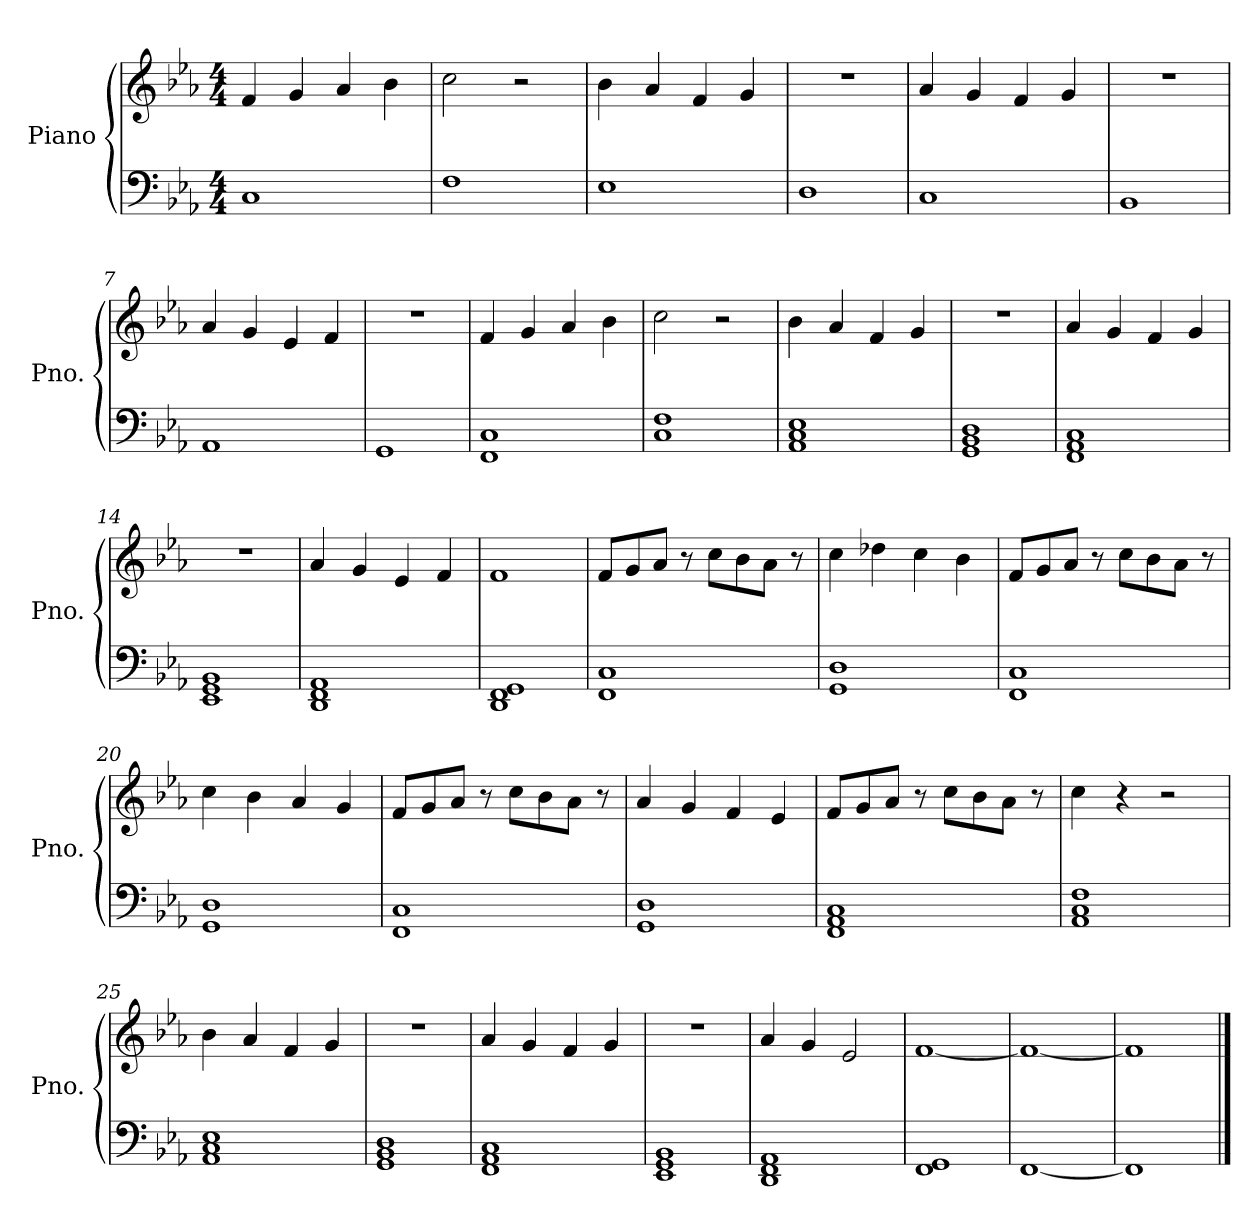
**kern	**kern
*part1	*part1
*staff2	*staff1
*I"Piano	*
*I'Pno.	*
*clefF4	*clefG2
*k[b-e-a-]	*k[b-e-a-]
*E-:	*E-:
*M4/4	*M4/4
=1	=1
1C	4f/
.	4g/
.	4a-/
.	4b-\
=2	=2
1F	2cc\
.	2r
=3	=3
1E-	4b-\
.	4a-/
.	4f/
.	4g/
=4	=4
1D	1r
=5	=5
1C	4a-/
.	4g/
.	4f/
.	4g/
=6	=6
1BB-	1r
=7	=7
1AA-	4a-/
.	4g/
.	4e-/
.	4f/
=8	=8
1GG	1r
=9	=9
1FF 1C	4f/
.	4g/
.	4a-/
.	4b-\
=10	=10
1C 1F	2cc\
.	2r
!!LO:LB:g=z
=11	=11
1AA- 1C 1E-	4b-\
.	4a-/
.	4f/
.	4g/
=12	=12
1GG 1BB- 1D	1r
=13	=13
1FF 1AA- 1C	4a-/
.	4g/
.	4f/
.	4g/
=14	=14
1EE- 1GG 1BB-	1r
=15	=15
1DD 1FF 1AA-	4a-/
.	4g/
.	4e-/
.	4f/
=16	=16
1DD 1FF 1GG	1f
=17	=17
1FF 1C	8f/L
.	8g/
.	8a-/J
.	8r
.	8cc\L
.	8b-\
.	8a-\J
.	8r
=18	=18
1GG 1D	4cc\
.	4dd-X\
.	4cc\
.	4b-\
!!LO:LB:g=z
=19	=19
1FF 1C	8f/L
.	8g/
.	8a-/J
.	8r
.	8cc\L
.	8b-\
.	8a-\J
.	8r
=20	=20
1GG 1D	4cc\
.	4b-\
.	4a-/
.	4g/
=21	=21
1FF 1C	8f/L
.	8g/
.	8a-/J
.	8r
.	8cc\L
.	8b-\
.	8a-\J
.	8r
=22	=22
1GG 1D	4a-/
.	4g/
.	4f/
.	4e-/
=23	=23
1FF 1AA- 1C	8f/L
.	8g/
.	8a-/J
.	8r
.	8cc\L
.	8b-\
.	8a-\J
.	8r
=24	=24
1AA- 1C 1F	4cc\
.	4r
.	2r
!!LO:LB:g=z
=25	=25
1AA- 1C 1E-	4b-\
.	4a-/
.	4f/
.	4g/
=26	=26
1GG 1BB- 1D	1r
=27	=27
1FF 1AA- 1C	4a-/
.	4g/
.	4f/
.	4g/
=28	=28
1EE- 1GG 1BB-	1r
=29	=29
1DD 1FF 1AA-	4a-/
.	4g/
.	2e-/
=30	=30
1FF 1GG	[1f
=31	=31
[1FF	1f_
=32	=32
1FF]	1f]
==	==
*-	*-
